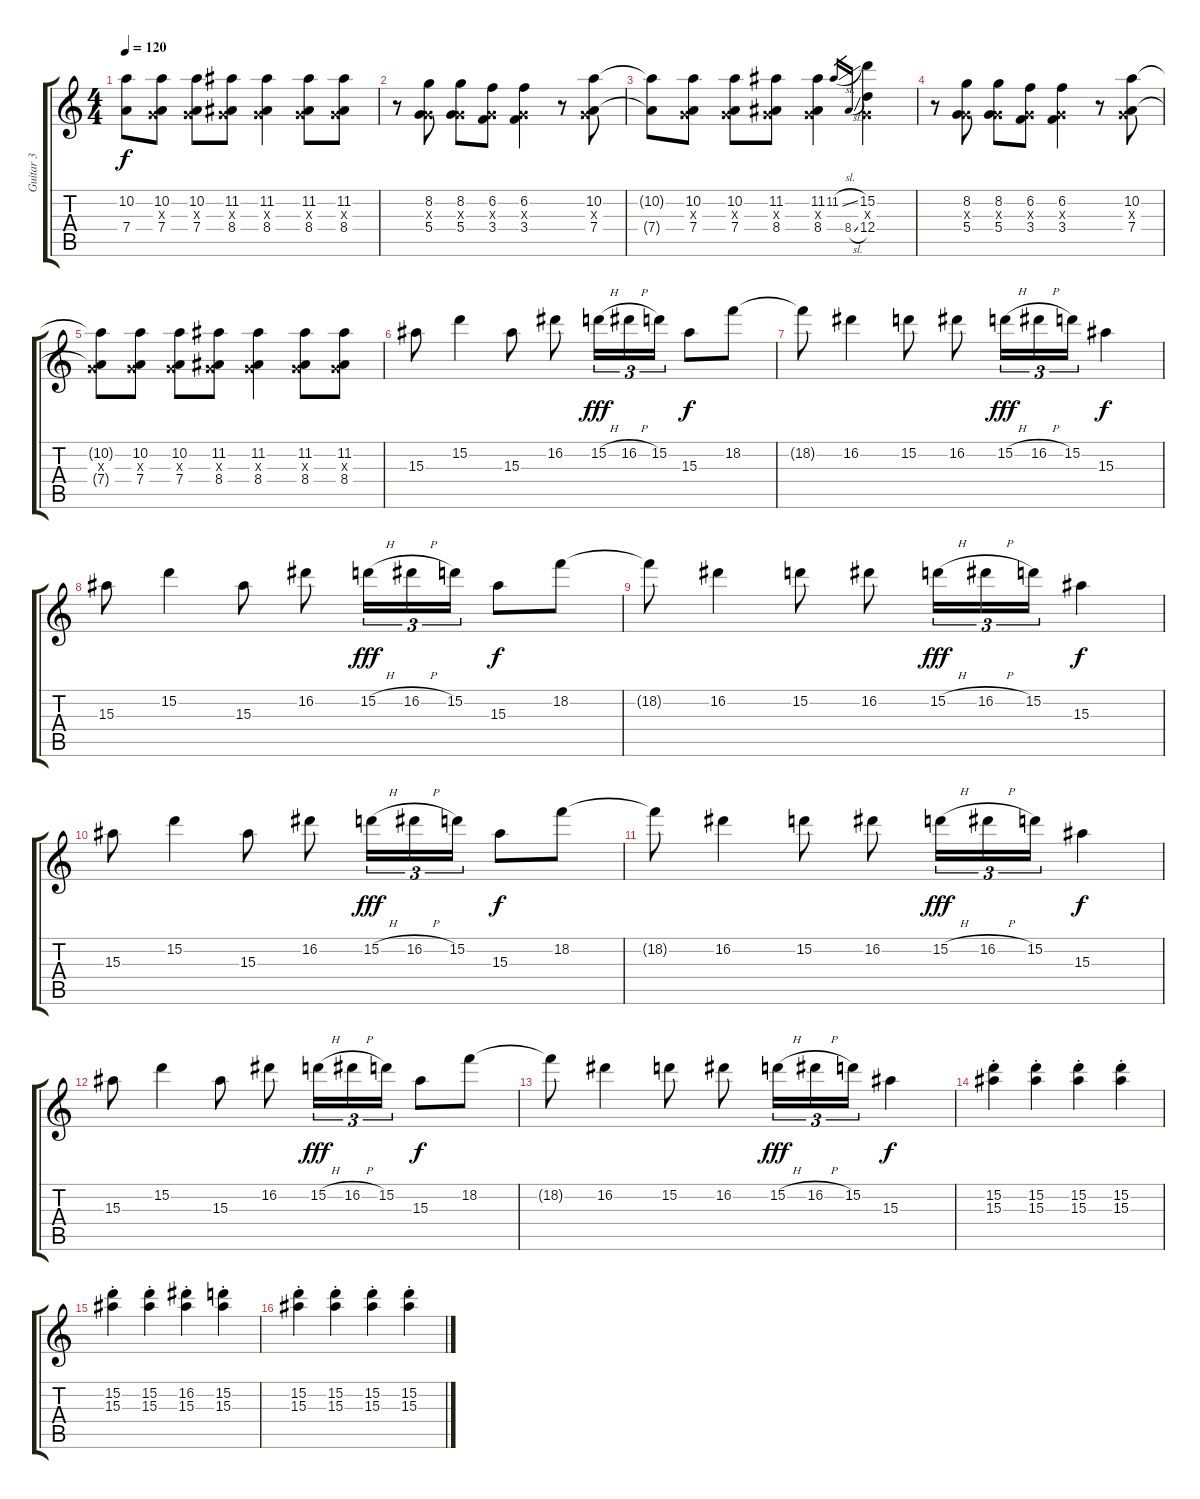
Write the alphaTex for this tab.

\track ("Guitar 3" "Guitar 3") {instrument distortionguitar}
\staff {score tabs}
\tuning (E4 B3 G3 D3 A2 E2) {hide}
\ts (4 4)
\tempo 120
\clef g2
\ks c
(10.2{t} 7.4{t}).8{dy f} (10.2 0.3{x} 7.4).8 (10.2 0.3{x} 7.4).8 (11.2 0.3{x} 8.4).8 (11.2 0.3{x} 8.4).4 (11.2 0.3{x} 8.4).8 (11.2 0.3{x} 8.4).8 |
r.8 (8.2 0.3{x} 5.4).8 (8.2 0.3{x} 5.4).8 (6.2 0.3{x} 3.4).8 (6.2 0.3{x} 3.4).4 r.8 (10.2 0.3{x} 7.4).8 |
(10.2{t} 7.4{t}).8 (10.2 0.3{x} 7.4).8 (10.2 0.3{x} 7.4).8 (11.2 0.3{x} 8.4).8 (11.2 0.3{x} 8.4).4 11.2{sl}.16{gr} 8.4{sl}.16{gr} (15.2 0.3{x} 12.4).4 |
r.8 (8.2 0.3{x} 5.4).8 (8.2 0.3{x} 5.4).8 (6.2 0.3{x} 3.4).8 (6.2 0.3{x} 3.4).4 r.8 (10.2 0.3{x} 7.4).8 |
(10.2{t} 0.3{x} 7.4{t}).8 (10.2 0.3{x} 7.4).8 (10.2 0.3{x} 7.4).8 (11.2 0.3{x} 8.4).8 (11.2 0.3{x} 8.4).4 (11.2 0.3{x} 8.4).8 (11.2 0.3{x} 8.4).8 |
15.3.8 15.2.4 15.3.8 16.2.8 15.2{h}.16{tu (3 2) dy fff} 16.2{h}.16{tu (3 2)} 15.2.16{tu (3 2)} 15.3.8{dy f} 18.2.8 |
18.2{t}.8 16.2.4 15.2.8 16.2.8 15.2{h}.16{tu (3 2) dy fff} 16.2{h}.16{tu (3 2)} 15.2.16{tu (3 2)} 15.3.4{dy f} |
15.3.8 15.2.4 15.3.8 16.2.8 15.2{h}.16{tu (3 2) dy fff} 16.2{h}.16{tu (3 2)} 15.2.16{tu (3 2)} 15.3.8{dy f} 18.2.8 |
18.2{t}.8 16.2.4 15.2.8 16.2.8 15.2{h}.16{tu (3 2) dy fff} 16.2{h}.16{tu (3 2)} 15.2.16{tu (3 2)} 15.3.4{dy f} |
15.3.8 15.2.4 15.3.8 16.2.8 15.2{h}.16{tu (3 2) dy fff} 16.2{h}.16{tu (3 2)} 15.2.16{tu (3 2)} 15.3.8{dy f} 18.2.8 |
18.2{t}.8 16.2.4 15.2.8 16.2.8 15.2{h}.16{tu (3 2) dy fff} 16.2{h}.16{tu (3 2)} 15.2.16{tu (3 2)} 15.3.4{dy f} |
15.3.8 15.2.4 15.3.8 16.2.8 15.2{h}.16{tu (3 2) dy fff} 16.2{h}.16{tu (3 2)} 15.2.16{tu (3 2)} 15.3.8{dy f} 18.2.8 |
18.2{t}.8 16.2.4 15.2.8 16.2.8 15.2{h}.16{tu (3 2) dy fff} 16.2{h}.16{tu (3 2)} 15.2.16{tu (3 2)} 15.3.4{dy f} |
(15.2{st} 15.3{st}).4 (15.2{st} 15.3{st}).4 (15.2{st} 15.3{st}).4 (15.2{st} 15.3{st}).4 |
(15.2{st} 15.3{st}).4 (15.2{st} 15.3{st}).4 (16.2{st} 15.3{st}).4 (15.2{st} 15.3{st}).4 |
(15.2{st} 15.3{st}).4 (15.2{st} 15.3{st}).4 (15.2{st} 15.3{st}).4 (15.2{st} 15.3{st}).4
